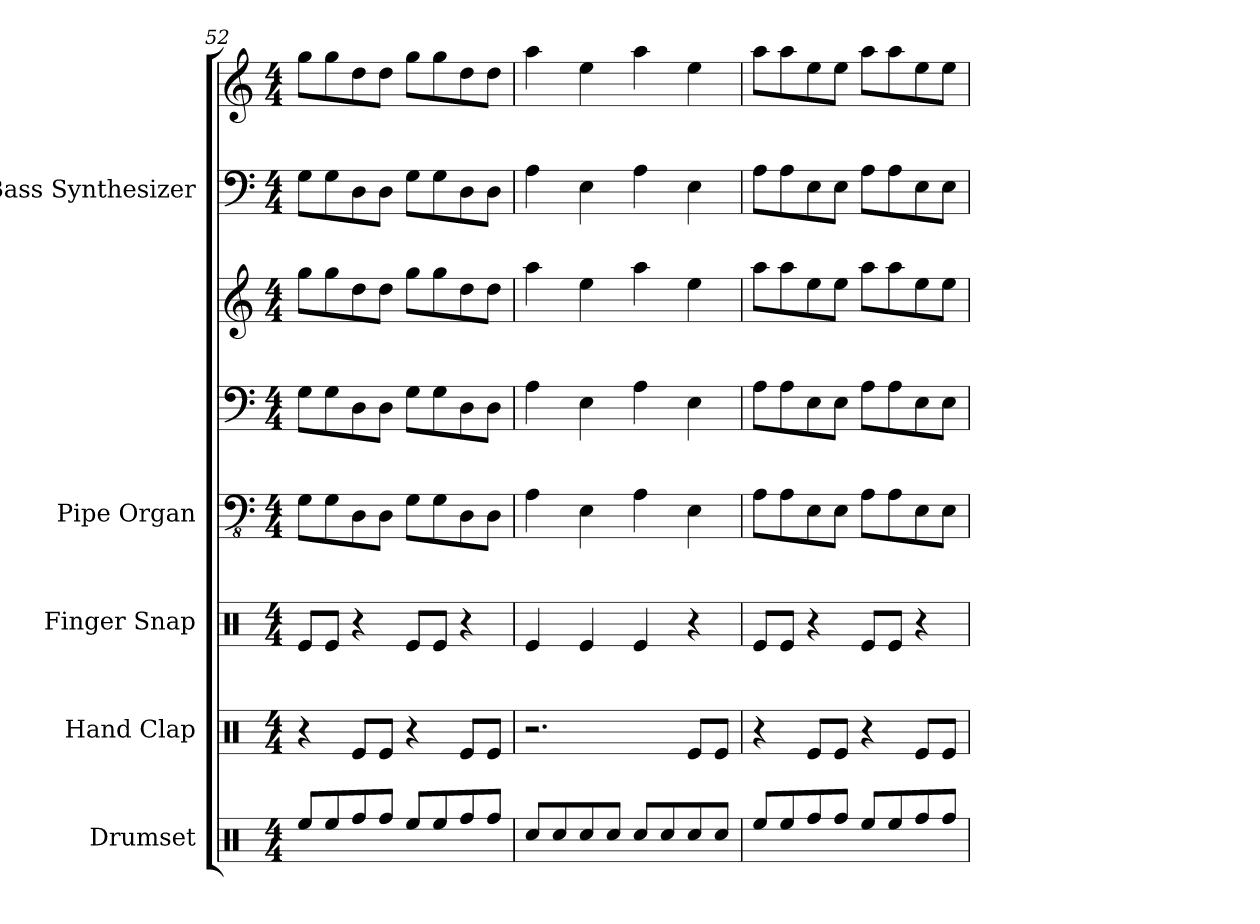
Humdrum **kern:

**kern	**kern	**kern	**kern	**kern	**kern	**kern	**kern
*part5	*part4	*part3	*part2	*part2	*part2	*part1	*part1
*staff8	*staff7	*staff6	*staff5	*staff4	*staff3	*staff2	*staff1
*I"Drumset	*I"Hand Clap	*I"Finger Snap	*I"Pipe Organ	*	*	*I"Bass Synthesizer	*
*I'D. Set	*I'Hd. Clp.	*I'Fi. Sna.	*I'Org.	*	*	*I'Synth.	*
*clefX	*clefX	*clefX	*clefFv4	*clefF4	*clefG2	*clefF4	*clefG2
*	*	*	*ITrd7c12	*ITrd7c12	*ITrd7c12	*	*
*k[]	*k[]	*k[]	*k[]	*k[]	*k[]	*k[]	*k[]
*M4/4	*M4/4	*M4/4	*M4/4	*M4/4	*M4/4	*M4/4	*M4/4
=52	=52	=52	=52	=52	=52	=52	=52
8Ree/L	4r	8Re/L	8GGG\L	8GG\L	8g\L	8G\L	8gg\L
8Ree/	.	8Re/J	8GGG\	8GG\	8g\	8G\	8gg\
8Rff/	8Re/L	4r	8DDD\	8DD\	8d\	8D\	8dd\
8Rff/J	8Re/J	.	8DDD\J	8DD\J	8d\J	8D\J	8dd\J
8Ree/L	4r	8Re/L	8GGG\L	8GG\L	8g\L	8G\L	8gg\L
8Ree/	.	8Re/J	8GGG\	8GG\	8g\	8G\	8gg\
8Rff/	8Re/L	4r	8DDD\	8DD\	8d\	8D\	8dd\
8Rff/J	8Re/J	.	8DDD\J	8DD\J	8d\J	8D\J	8dd\J
!!LO:PB:g=z
=53	=53	=53	=53	=53	=53	=53	=53
8Rcc/L	2.r	4Re/	4AAA\	4AA\	4a\	4A\	4aa\
8Rcc/	.	.	.	.	.	.	.
8Rcc/	.	4Re/	4EEE\	4EE\	4e\	4E\	4ee\
8Rcc/J	.	.	.	.	.	.	.
8Rcc/L	.	4Re/	4AAA\	4AA\	4a\	4A\	4aa\
8Rcc/	.	.	.	.	.	.	.
8Rcc/	8Re/L	4r	4EEE\	4EE\	4e\	4E\	4ee\
8Rcc/J	8Re/J	.	.	.	.	.	.
=54	=54	=54	=54	=54	=54	=54	=54
8Ree/L	4r	8Re/L	8AAA\L	8AA\L	8a\L	8A\L	8aa\L
8Ree/	.	8Re/J	8AAA\	8AA\	8a\	8A\	8aa\
8Rff/	8Re/L	4r	8EEE\	8EE\	8e\	8E\	8ee\
8Rff/J	8Re/J	.	8EEE\J	8EE\J	8e\J	8E\J	8ee\J
8Ree/L	4r	8Re/L	8AAA\L	8AA\L	8a\L	8A\L	8aa\L
8Ree/	.	8Re/J	8AAA\	8AA\	8a\	8A\	8aa\
8Rff/	8Re/L	4r	8EEE\	8EE\	8e\	8E\	8ee\
8Rff/J	8Re/J	.	8EEE\J	8EE\J	8e\J	8E\J	8ee\J
=	=	=	=	=	=	=	=
*-	*-	*-	*-	*-	*-	*-	*-
